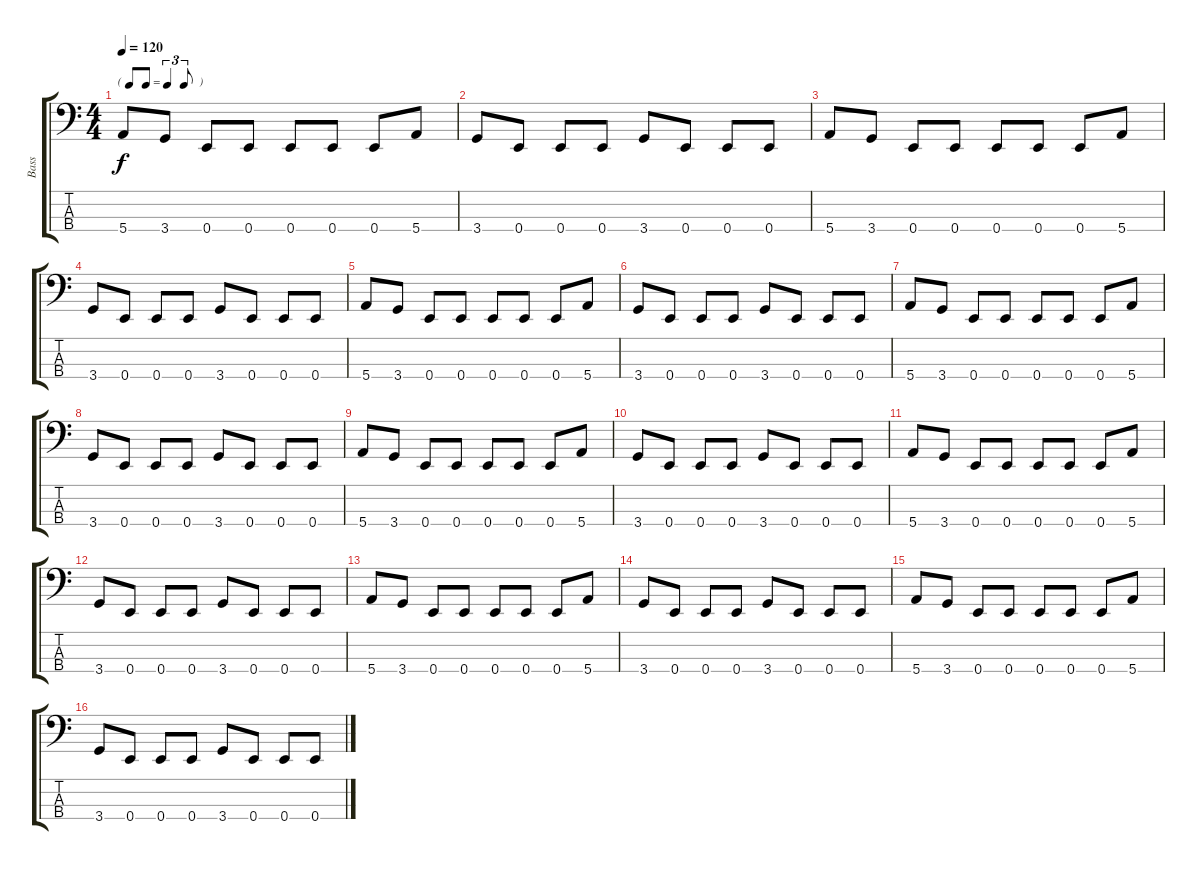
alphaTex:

\track ("Bass" "Bass") {instrument electricbassfinger}
\staff {score tabs}
\tuning (G2 D2 A1 E1) {hide}
\ts (4 4)
\tf triplet8th
\tempo 120
\clef f4
\ks c
5.4.8{dy f} 3.4.8 0.4.8 0.4.8 0.4.8 0.4.8 0.4.8 5.4.8 |
3.4.8 0.4.8 0.4.8 0.4.8 3.4.8 0.4.8 0.4.8 0.4.8 |
5.4.8 3.4.8 0.4.8 0.4.8 0.4.8 0.4.8 0.4.8 5.4.8 |
3.4.8 0.4.8 0.4.8 0.4.8 3.4.8 0.4.8 0.4.8 0.4.8 |
5.4.8 3.4.8 0.4.8 0.4.8 0.4.8 0.4.8 0.4.8 5.4.8 |
3.4.8 0.4.8 0.4.8 0.4.8 3.4.8 0.4.8 0.4.8 0.4.8 |
5.4.8 3.4.8 0.4.8 0.4.8 0.4.8 0.4.8 0.4.8 5.4.8 |
3.4.8 0.4.8 0.4.8 0.4.8 3.4.8 0.4.8 0.4.8 0.4.8 |
5.4.8 3.4.8 0.4.8 0.4.8 0.4.8 0.4.8 0.4.8 5.4.8 |
3.4.8 0.4.8 0.4.8 0.4.8 3.4.8 0.4.8 0.4.8 0.4.8 |
5.4.8 3.4.8 0.4.8 0.4.8 0.4.8 0.4.8 0.4.8 5.4.8 |
3.4.8 0.4.8 0.4.8 0.4.8 3.4.8 0.4.8 0.4.8 0.4.8 |
5.4.8 3.4.8 0.4.8 0.4.8 0.4.8 0.4.8 0.4.8 5.4.8 |
3.4.8 0.4.8 0.4.8 0.4.8 3.4.8 0.4.8 0.4.8 0.4.8 |
5.4.8 3.4.8 0.4.8 0.4.8 0.4.8 0.4.8 0.4.8 5.4.8 |
3.4.8 0.4.8 0.4.8 0.4.8 3.4.8 0.4.8 0.4.8 0.4.8
